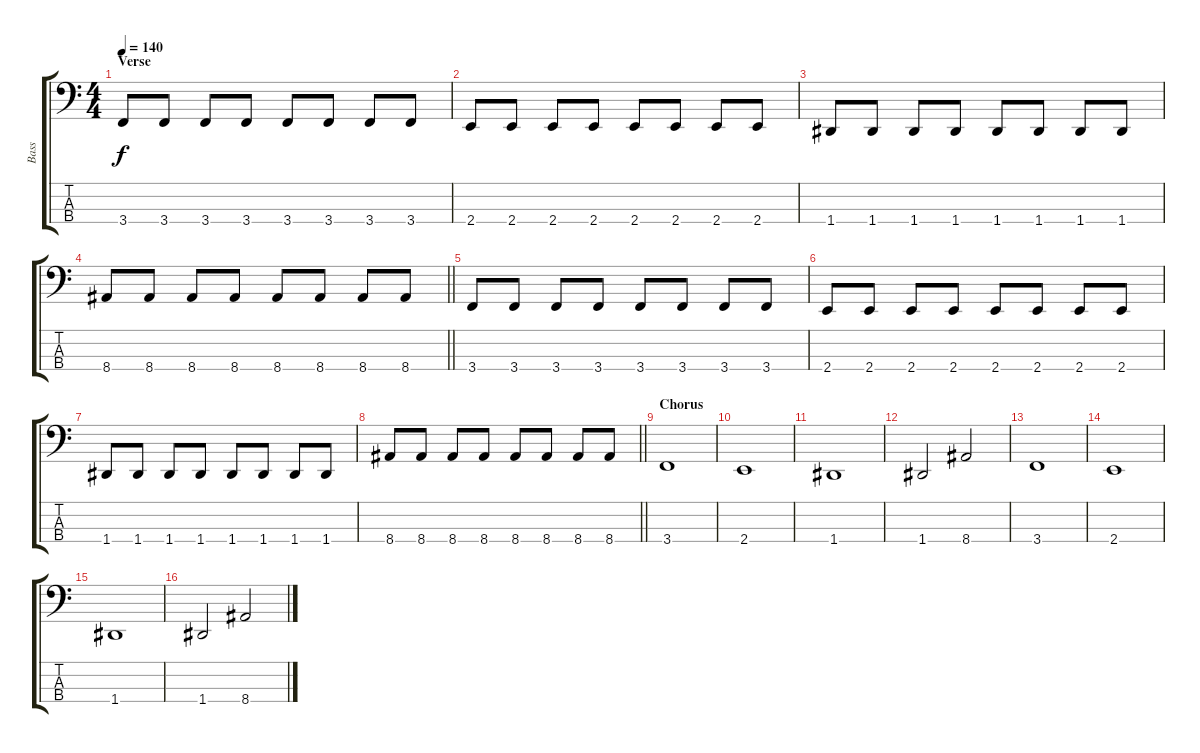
\track ("Bass " "Bass ") {instrument electricbassfinger}
\staff {score tabs}
\tuning (G2 D2 A1 D1) {hide}
\ts (4 4)
\section ("" "Verse")
\tempo 140
\clef f4
\ks c
3.4.8{dy f} 3.4.8 3.4.8 3.4.8 3.4.8 3.4.8 3.4.8 3.4.8 |
2.4.8 2.4.8 2.4.8 2.4.8 2.4.8 2.4.8 2.4.8 2.4.8 |
1.4.8 1.4.8 1.4.8 1.4.8 1.4.8 1.4.8 1.4.8 1.4.8 |
\barLineRight lightlight
8.4.8 8.4.8 8.4.8 8.4.8 8.4.8 8.4.8 8.4.8 8.4.8 |
3.4.8 3.4.8 3.4.8 3.4.8 3.4.8 3.4.8 3.4.8 3.4.8 |
2.4.8 2.4.8 2.4.8 2.4.8 2.4.8 2.4.8 2.4.8 2.4.8 |
1.4.8 1.4.8 1.4.8 1.4.8 1.4.8 1.4.8 1.4.8 1.4.8 |
\barLineRight lightlight
8.4.8 8.4.8 8.4.8 8.4.8 8.4.8 8.4.8 8.4.8 8.4.8 |
\section ("" "Chorus")
3.4.1 |
2.4.1 |
1.4.1 |
1.4.2 8.4.2 |
3.4.1 |
2.4.1 |
1.4.1 |
1.4.2 8.4.2
